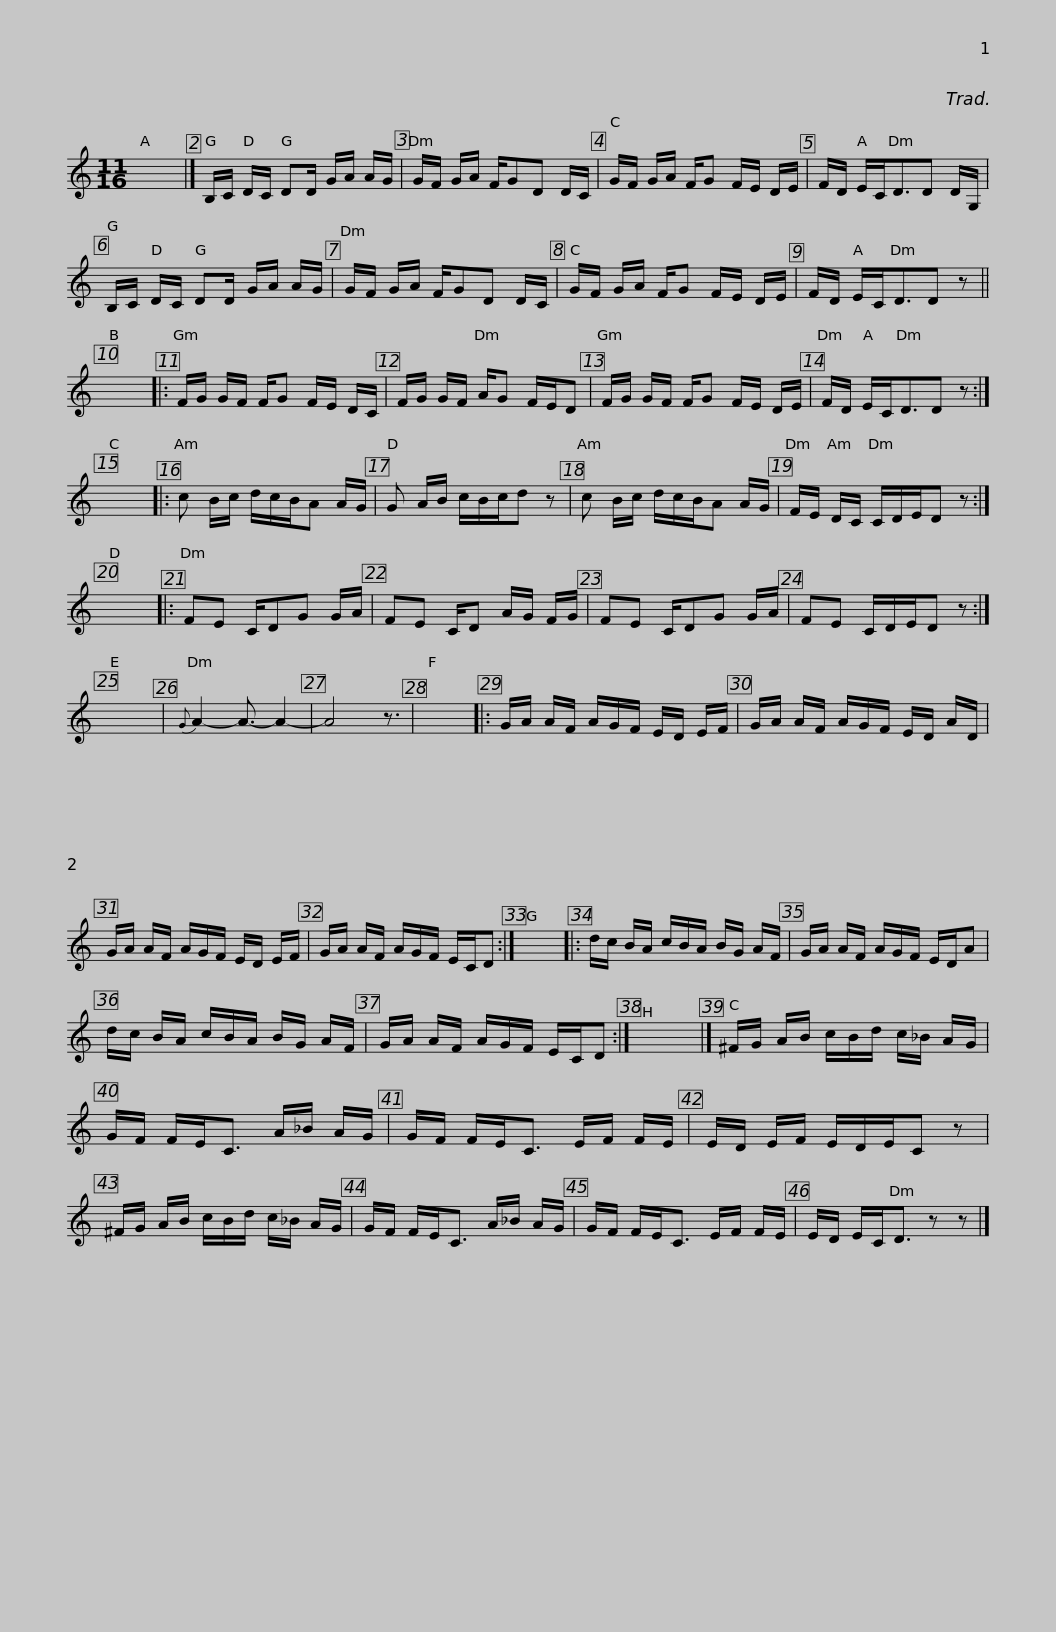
X:1
L:1/8
M:11/16
I:linebreak $
K:C
V:1 treble
V:1
 x11/2 |] B,/C/ D/C/ DD/ G/A/ A/G/ | G/F/ G/A/ F/GD D/C/ | G/F/ G/A/ F/G F/E/ D/E/ | F/D/ E/C<DD D/G,/ |$ %5
 B,/C/ D/C/ DD/ G/A/ A/G/ | G/F/ G/A/ F/GD D/C/ | G/F/ G/A/ F/G F/E/ D/E/ | F/D/ E/C<DD z || x11/2 |:$ %10
 F/G/ G/F/ F/G F/E/ D/C/ | F/G/ G/F/ A/G F/E/D | F/G/ G/F/ F/G F/E/ D/E/ | F/D/ E/C<DD z :| x11/2 |:$ %15
 c B/c/ d/c/B/A A/G/ | G A/B/ c/B/c/d z | c B/c/ d/c/B/A A/G/ | F/E/ D/C/ C/D/E/D z :| x11/2 |: %20
 FE C/DG G/A/ |$ FE C/D A/G/ F/G/ | FE C/DG G/A/ | FE C/D/E/D z :| x11/2 | %25
{G} A2- A3/2- A2- | A4 z3/2 | x11/2 |: G/A/ A/F/ A/G/F/ E/D/ E/F/ |$ G/A/ A/F/ A/G/F/ E/D/ A/D/ | %30
 G/A/ A/F/ A/G/F/ E/D/ E/F/ | G/A/ A/F/ A/G/F/ E/C/D :| x11/2 |: d/c/ B/A/ c/B/A/ B/G/ A/F/ |$ G/A/ A/F/ A/G/F/ E/D/A | %35
 d/c/ B/A/ c/B/A/ B/G/ A/F/ | G/A/ A/F/ A/G/F/ E/C/D :| x11/2 |] ^F/G/ A/B/ c/B/d/ c/_B/ A/G/ |$ G/F/ F/E<C A/_B/ A/G/ | %40
 G/F/ F/E<C E/F/ F/E/ | E/D/ E/F/ E/D/E/C z | ^F/G/ A/B/ c/B/d/ c/_B/ A/G/ | G/F/ F/E<C A/_B/ A/G/ |$ G/F/ F/E<C E/F/ F/E/ | %45
 E/D/ E/C<D z z |] %46
